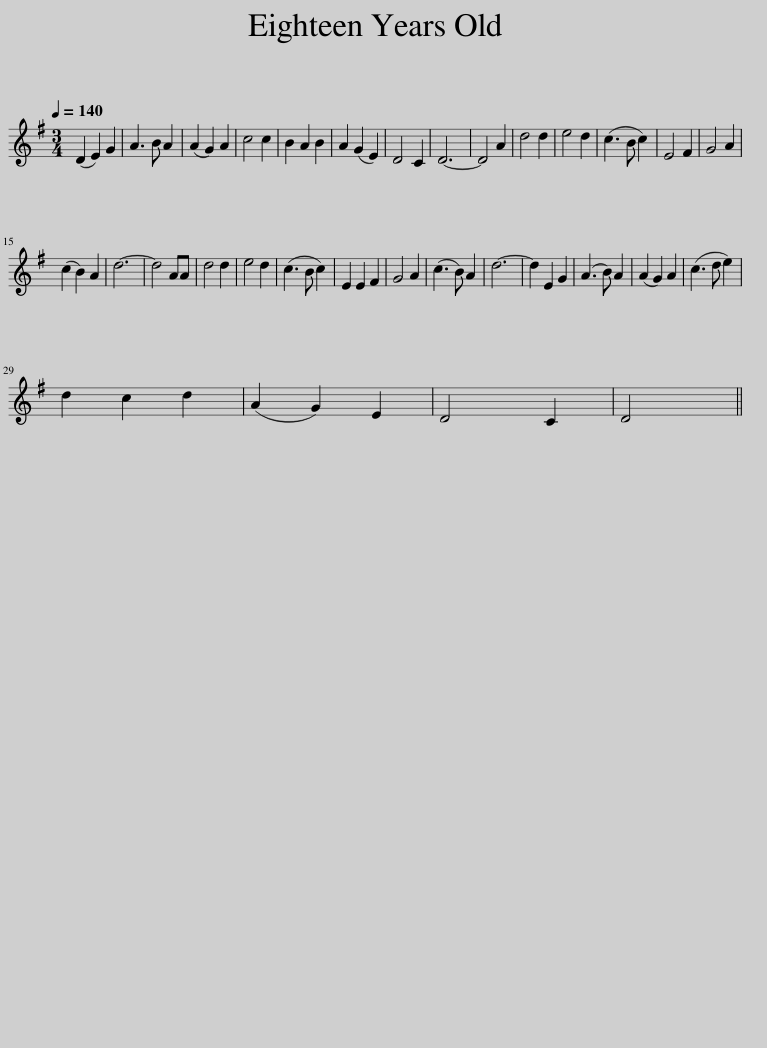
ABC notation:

X:1
L:1/8
Q:1/4=140
M:3/4
I:linebreak $
K:G
V:1 treble
V:1
 (D2 E2) G2 | A3 B A2 | (A2 G2) A2 | c4 c2 | B2 A2 B2 | %5
 A2 (G2 E2) | D4 C2 | D6- | D4 A2 | d4 d2 | %10
 e4 d2 | (c3 B c2) | E4 F2 | G4 A2 |$ (c2 B2) A2 | %15
 d6- | d4 AA | d4 d2 | e4 d2 | (c3 B c2) | %20
 E2 E2 F2 | G4 A2 | (c3 B) A2 | d6- | d2 E2 G2 | %25
 (A3 B) A2 | (A2 G2) A2 | (c3 d e2) |$ d2 c2 d2 | (A2 G2) E2 | %30
 D4 C2 | D4 || %32
